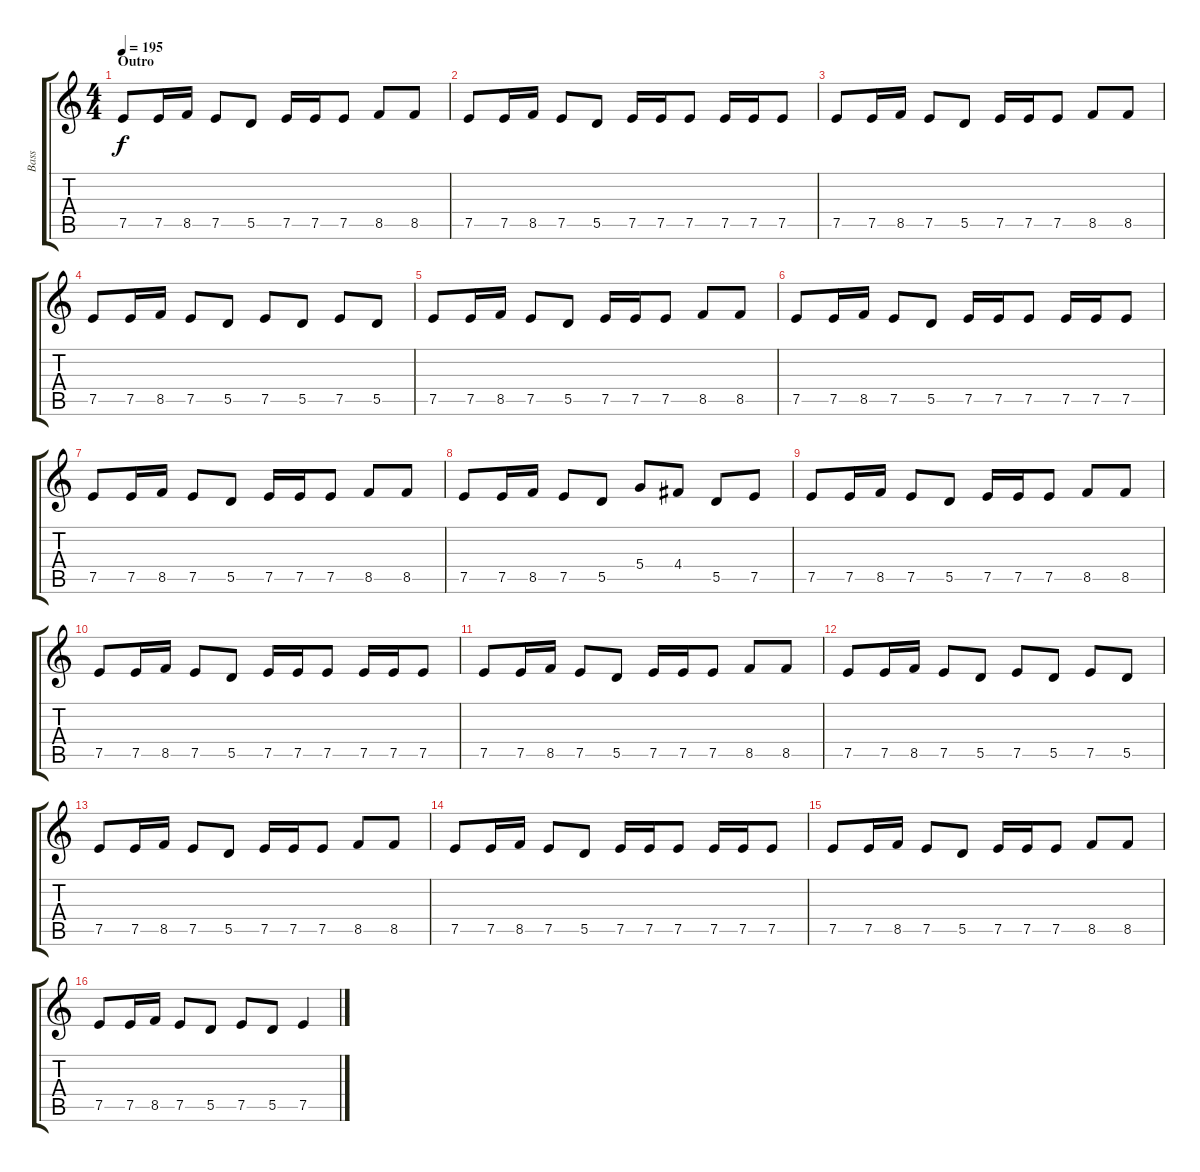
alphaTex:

\track ("Bass" "Bass") {instrument electricbassfinger}
\staff {score tabs}
\tuning (E4 B3 G3 D3 A2 E2) {hide}
\ts (4 4)
\section ("" "Outro")
\tempo 195
\clef g2
\ks c
7.5.8{dy f} 7.5.16 8.5.16 7.5.8 5.5.8 7.5.16 7.5.16 7.5.8 8.5.8 8.5.8 |
7.5.8 7.5.16 8.5.16 7.5.8 5.5.8 7.5.16 7.5.16 7.5.8 7.5.16 7.5.16 7.5.8 |
7.5.8 7.5.16 8.5.16 7.5.8 5.5.8 7.5.16 7.5.16 7.5.8 8.5.8 8.5.8 |
7.5.8 7.5.16 8.5.16 7.5.8 5.5.8 7.5.8 5.5.8 7.5.8 5.5.8 |
7.5.8 7.5.16 8.5.16 7.5.8 5.5.8 7.5.16 7.5.16 7.5.8 8.5.8 8.5.8 |
7.5.8 7.5.16 8.5.16 7.5.8 5.5.8 7.5.16 7.5.16 7.5.8 7.5.16 7.5.16 7.5.8 |
7.5.8 7.5.16 8.5.16 7.5.8 5.5.8 7.5.16 7.5.16 7.5.8 8.5.8 8.5.8 |
7.5.8 7.5.16 8.5.16 7.5.8 5.5.8 5.4.8 4.4.8 5.5.8 7.5.8 |
\section ("" "")
7.5.8 7.5.16 8.5.16 7.5.8 5.5.8 7.5.16 7.5.16 7.5.8 8.5.8 8.5.8 |
7.5.8 7.5.16 8.5.16 7.5.8 5.5.8 7.5.16 7.5.16 7.5.8 7.5.16 7.5.16 7.5.8 |
7.5.8 7.5.16 8.5.16 7.5.8 5.5.8 7.5.16 7.5.16 7.5.8 8.5.8 8.5.8 |
7.5.8 7.5.16 8.5.16 7.5.8 5.5.8 7.5.8 5.5.8 7.5.8 5.5.8 |
7.5.8 7.5.16 8.5.16 7.5.8 5.5.8 7.5.16 7.5.16 7.5.8 8.5.8 8.5.8 |
7.5.8 7.5.16 8.5.16 7.5.8 5.5.8 7.5.16 7.5.16 7.5.8 7.5.16 7.5.16 7.5.8 |
7.5.8 7.5.16 8.5.16 7.5.8 5.5.8 7.5.16 7.5.16 7.5.8 8.5.8 8.5.8 |
7.5.8 7.5.16 8.5.16 7.5.8 5.5.8 7.5.8 5.5.8 7.5.4
